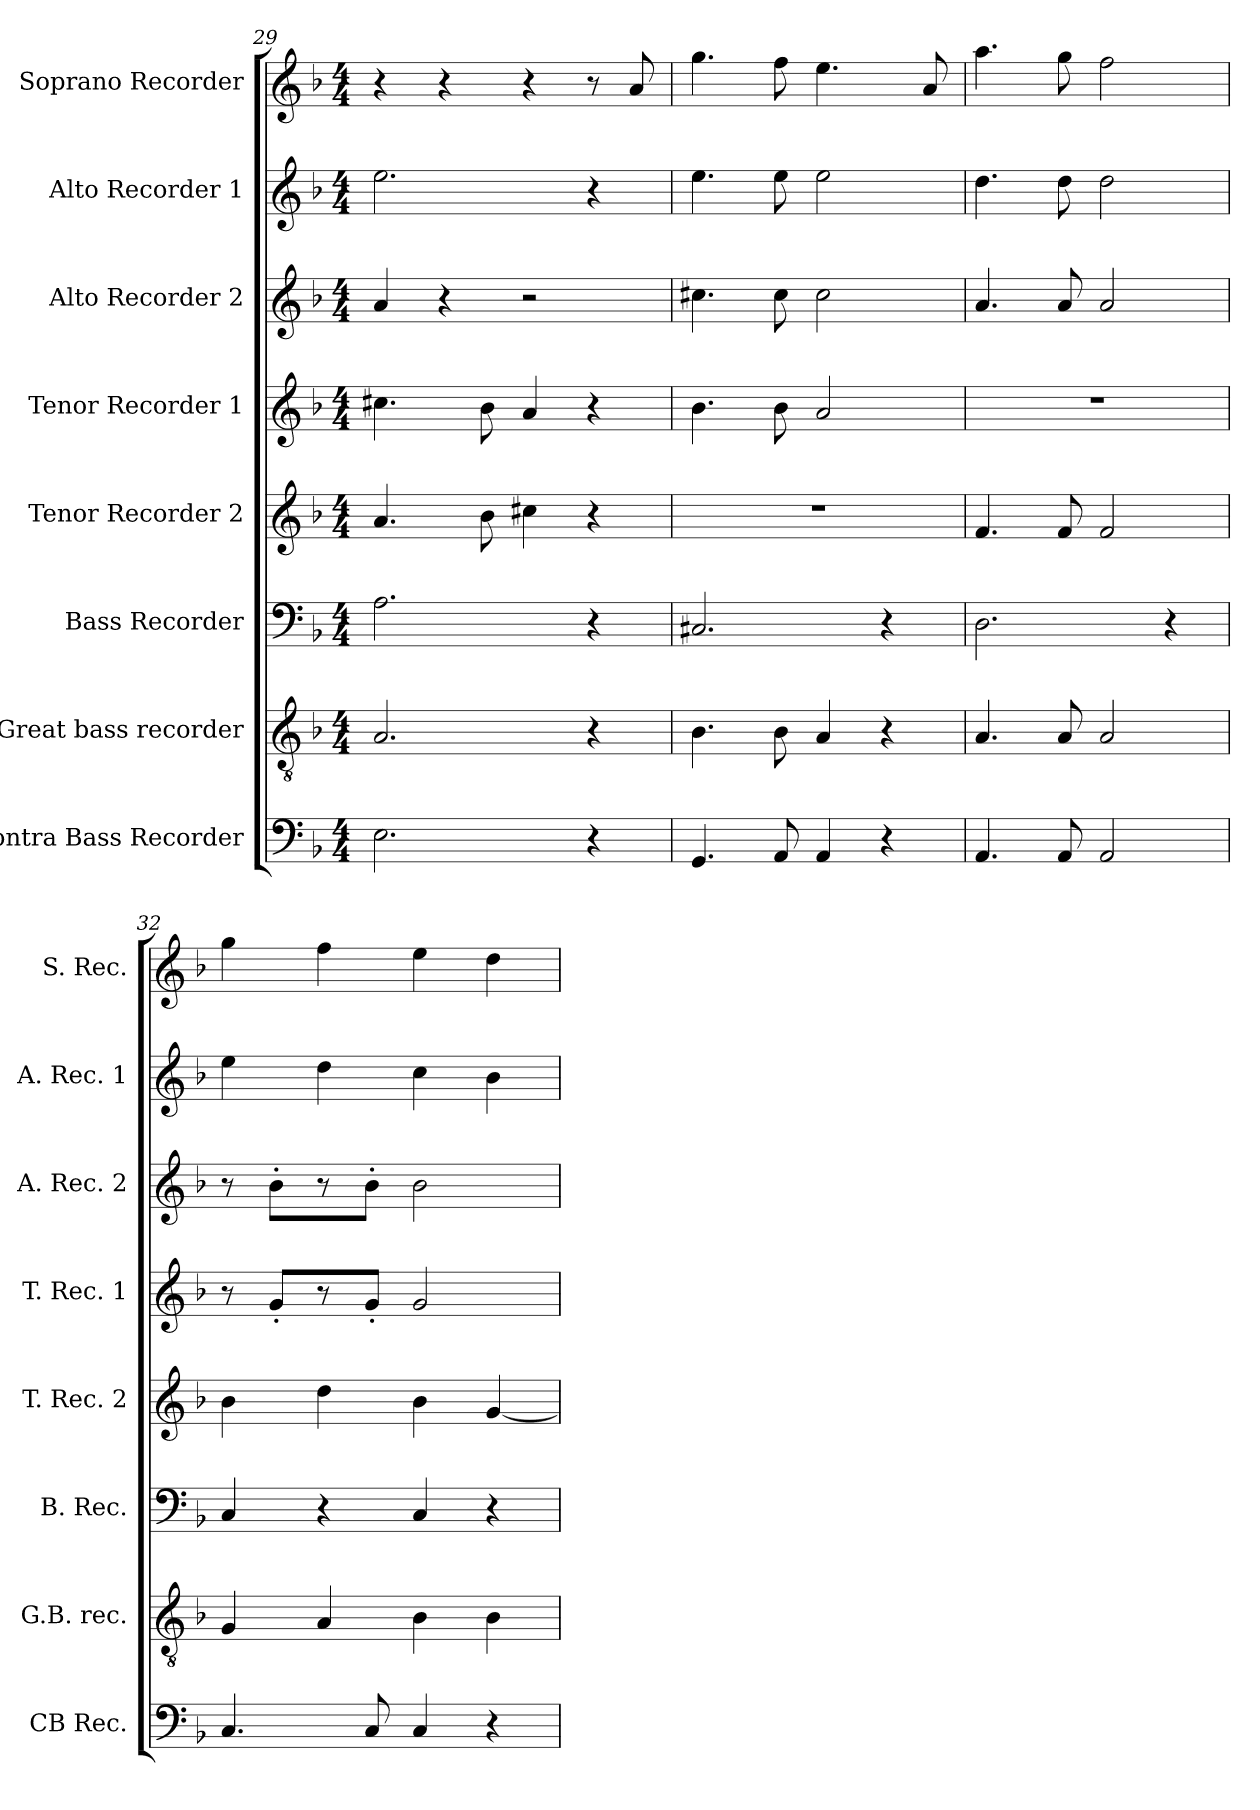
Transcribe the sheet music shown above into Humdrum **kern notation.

**kern	**kern	**kern	**kern	**kern	**kern	**kern	**kern
*part8	*part7	*part6	*part5	*part4	*part3	*part2	*part1
*staff8	*staff7	*staff6	*staff5	*staff4	*staff3	*staff2	*staff1
*I"Contra Bass Recorder	*I"Great bass recorder	*I"Bass Recorder	*I"Tenor Recorder 2	*I"Tenor Recorder 1	*I"Alto Recorder 2	*I"Alto Recorder 1	*I"Soprano Recorder
*I'CB Rec.	*I'G.B. rec.	*I'B. Rec.	*I'T. Rec.  2	*I'T. Rec.  1	*I'A. Rec.  2	*I'A. Rec.  1	*I'S. Rec.
*clefF4	*clefGv2	*clefF4	*clefG2	*clefG2	*clefG2	*clefG2	*clefG2
*	*	*ITrd-7c-12	*	*	*	*	*ITrd-7c-12
*k[b-]	*k[b-]	*k[b-]	*k[b-]	*k[b-]	*k[b-]	*k[b-]	*k[b-]
*F:	*F:	*F:	*F:	*F:	*F:	*F:	*F:
*M4/4	*M4/4	*M4/4	*M4/4	*M4/4	*M4/4	*M4/4	*M4/4
=29	=29	=29	=29	=29	=29	=29	=29
2.E\	2.A/	2.a\	4.a/	4.cc#X\	4a/	2.ee\	4r
.	.	.	.	.	4r	.	4r
.	.	.	8b-\	8b-\	.	.	.
.	.	.	4cc#X\	4a/	2r	.	4r
4r	4r	4r	4r	4r	.	4r	8r
.	.	.	.	.	.	.	8aa/
=30	=30	=30	=30	=30	=30	=30	=30
4.GG/	4.B-\	2.c#X/	1r	4.b-\	4.cc#X\	4.ee\	4.ggg\
8AA/	8B-\	.	.	8b-\	8cc#\	8ee\	8fff\
4AA/	4A/	.	.	2a/	2cc#\	2ee\	4.eee\
4r	4r	4r	.	.	.	.	.
.	.	.	.	.	.	.	8aa/
!!LO:PB:g=z
=31	=31	=31	=31	=31	=31	=31	=31
4.AA/	4.A/	2.d\	4.f/	1r	4.a/	4.dd\	4.aaa\
8AA/	8A/	.	8f/	.	8a/	8dd\	8ggg\
2AA/	2A/	.	2f/	.	2a/	2dd\	2fff\
.	.	4r	.	.	.	.	.
=32	=32	=32	=32	=32	=32	=32	=32
4.C/	4G/	4c/	4b-\	8r	8r	4ee\	4ggg\
.	.	.	.	8g'</L	8b-'>\L	.	.
.	4A/	4r	4dd\	8r	8r	4dd\	4fff\
8C/	.	.	.	8g'</J	8b-'>\J	.	.
4C/	4B-\	4c/	4b-\	2g/	2b-\	4cc\	4eee\
4r	4B-\	4r	[4g/	.	.	4b-\	4ddd\
=	=	=	=	=	=	=	=
*-	*-	*-	*-	*-	*-	*-	*-
